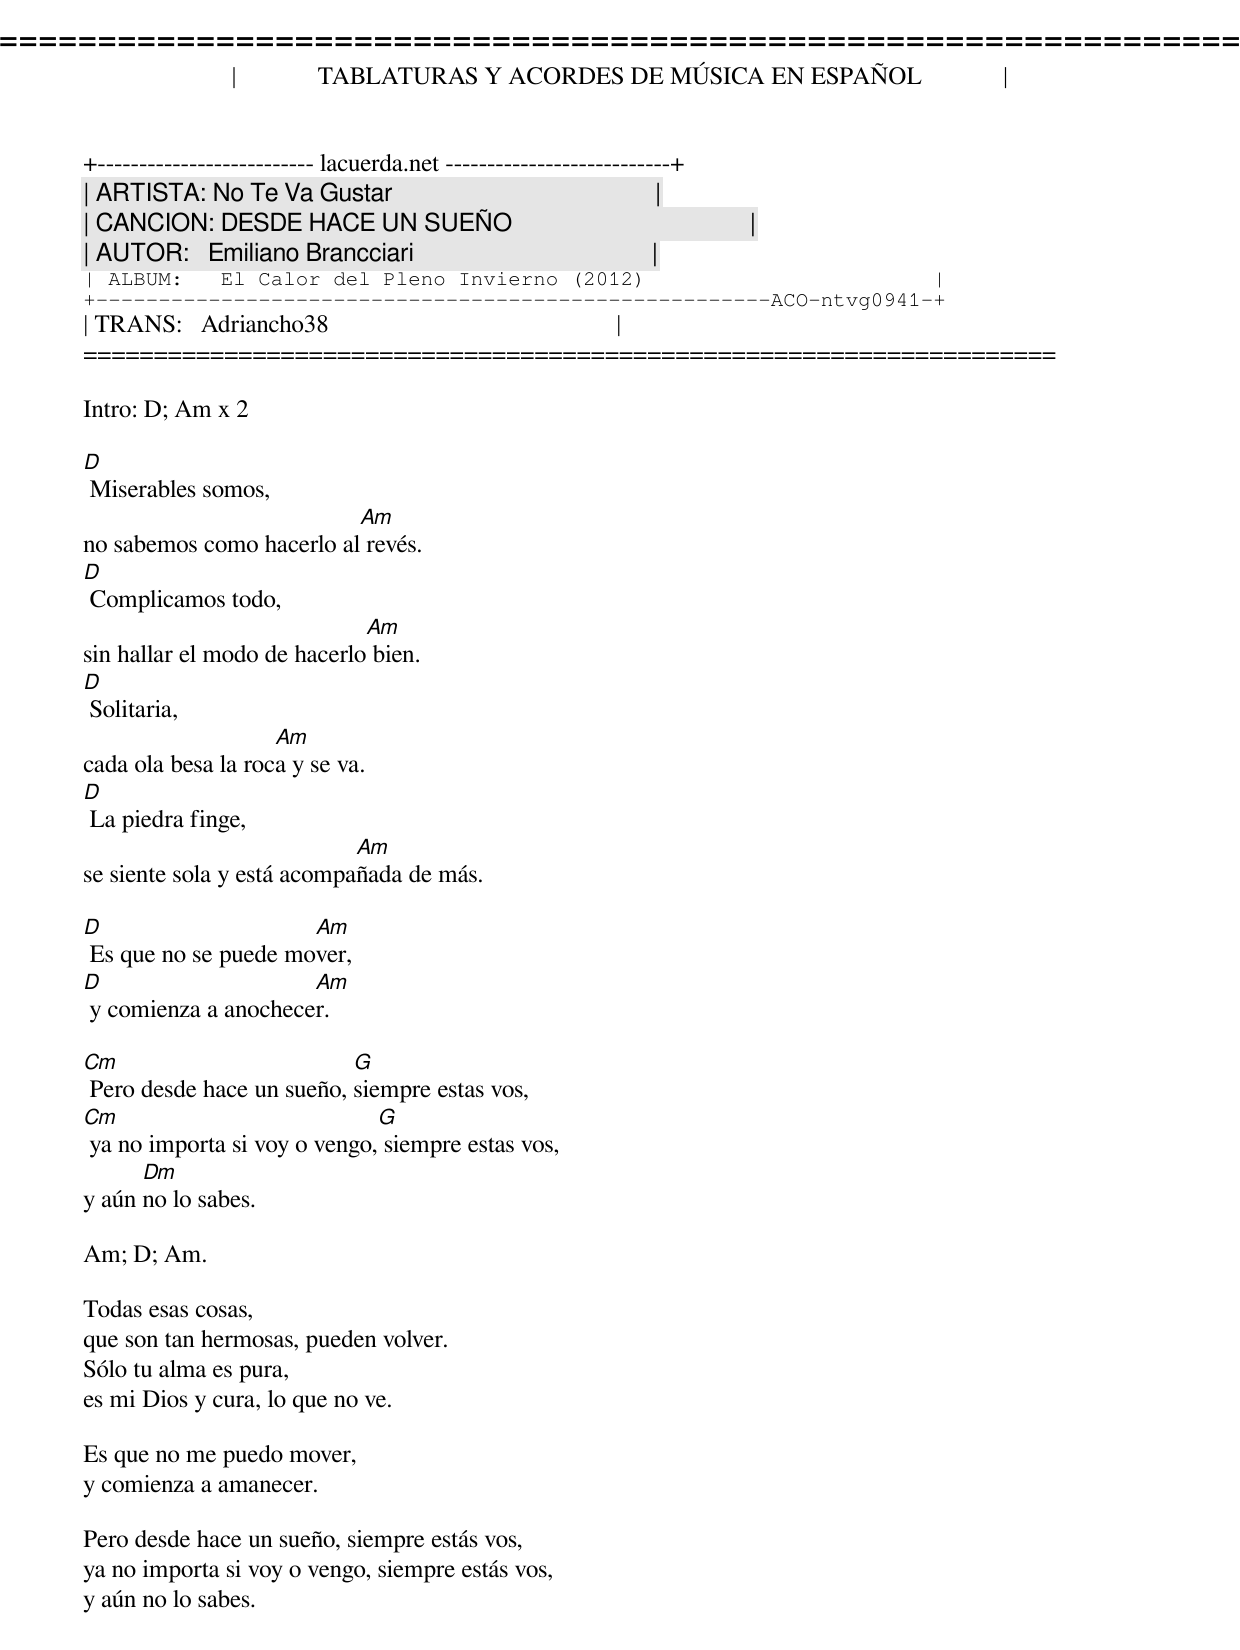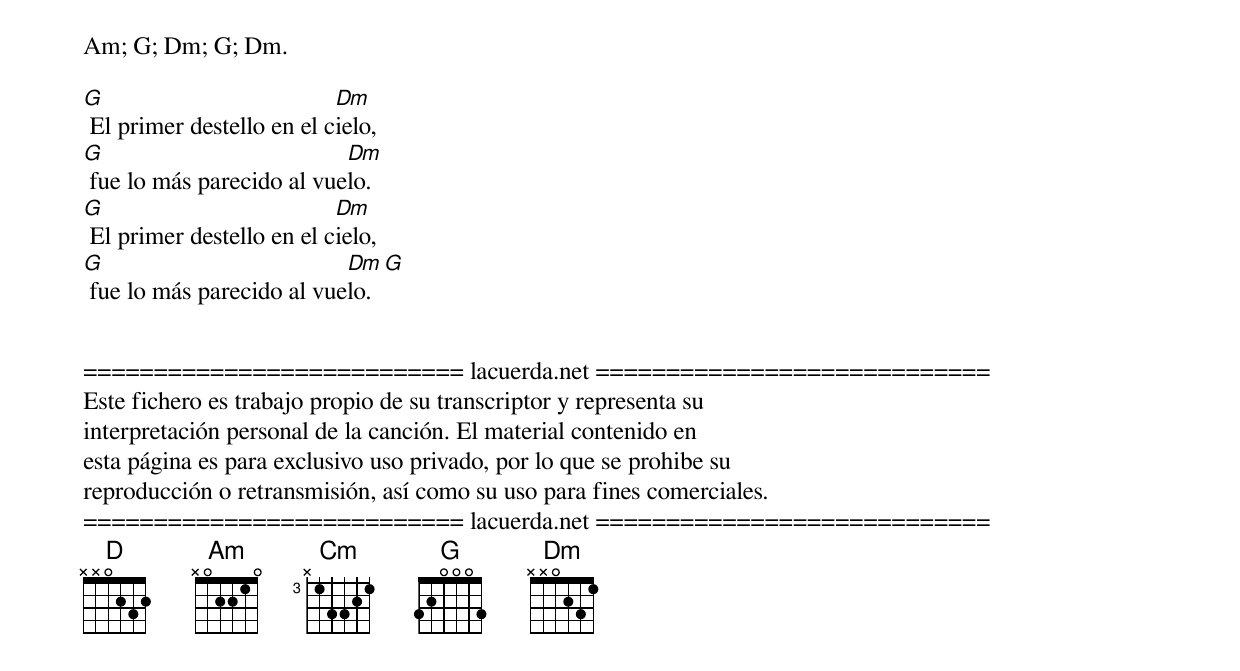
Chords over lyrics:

=====================================================================
|             TABLATURAS Y ACORDES DE MÚSICA EN ESPAÑOL             |
+-------------------------- lacuerda.net ---------------------------+
| ARTISTA: No Te Va Gustar                                          |
| CANCION: DESDE HACE UN SUEÑO                                      |
| AUTOR:   Emiliano Brancciari                                      |
| ALBUM:   El Calor del Pleno Invierno (2012)                       |
+------------------------------------------------------ACO-ntvg0941-+
| TRANS:   Adriancho38                                              |
=====================================================================

Intro: D; Am x 2

D
 Miserables somos,
                          Am
no sabemos como hacerlo al revés.
D
 Complicamos todo,
                             Am
sin hallar el modo de hacerlo bien.
D
 Solitaria,
                    Am
cada ola besa la roca y se va.
D
 La piedra finge,
                            Am
se siente sola y está acompañada de más.

D                     Am
 Es que no se puede mover,
D                     Am
 y comienza a anochecer.

Cm                         G
 Pero desde hace un sueño, siempre estas vos,
Cm                            G
 ya no importa si voy o vengo, siempre estas vos,
      Dm
y aún no lo sabes.

Am; D; Am.

Todas esas cosas,
que son tan hermosas, pueden volver.
Sólo tu alma es pura,
es mi Dios y cura, lo que no ve.

Es que no me puedo mover,
y comienza a amanecer.

Pero desde hace un sueño, siempre estás vos,
ya no importa si voy o vengo, siempre estás vos,
y aún no lo sabes.

Am; G; Dm; G; Dm.

G                          Dm
 El primer destello en el cielo,
G                          Dm
 fue lo más parecido al vuelo.
G                          Dm
 El primer destello en el cielo,
G                          Dm   G
 fue lo más parecido al vuelo.


=========================== lacuerda.net ============================
Este fichero es trabajo propio de su transcriptor y representa su
interpretación personal de la canción. El material contenido en
esta página es para exclusivo uso privado, por lo que se prohibe su
reproducción o retransmisión, así como su uso para fines comerciales.
=========================== lacuerda.net ============================
